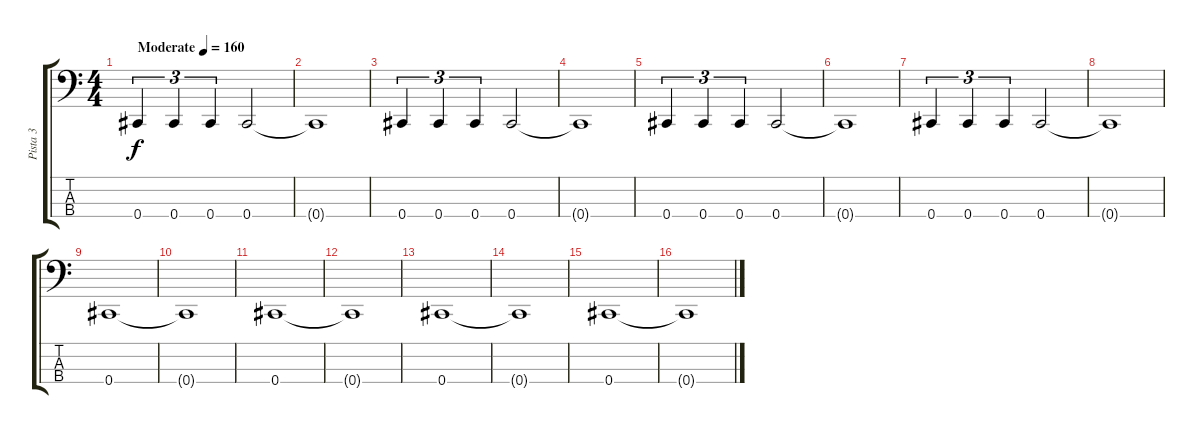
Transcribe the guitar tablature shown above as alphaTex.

\track ("Pista 3" "Pista 3") {instrument electricbasspick}
\staff {score tabs}
\tuning (Gb2 Db2 Ab1 Db1) {hide}
\ts (4 4)
\tempo (160 "Moderate")
\clef f4
\ks c
0.4.4{tu (3 2) dy f instrument electricbasspick} 0.4.4{tu (3 2)} 0.4.4{tu (3 2)} 0.4.2 |
0.4{t}.1 |
0.4.4{tu (3 2)} 0.4.4{tu (3 2)} 0.4.4{tu (3 2)} 0.4.2 |
0.4{t}.1 |
0.4.4{tu (3 2)} 0.4.4{tu (3 2)} 0.4.4{tu (3 2)} 0.4.2 |
0.4{t}.1 |
0.4.4{tu (3 2)} 0.4.4{tu (3 2)} 0.4.4{tu (3 2)} 0.4.2 |
0.4{t}.1 |
0.4.1 |
0.4{t}.1 |
0.4.1 |
0.4{t}.1 |
0.4.1 |
0.4{t}.1 |
0.4.1 |
0.4{t}.1
